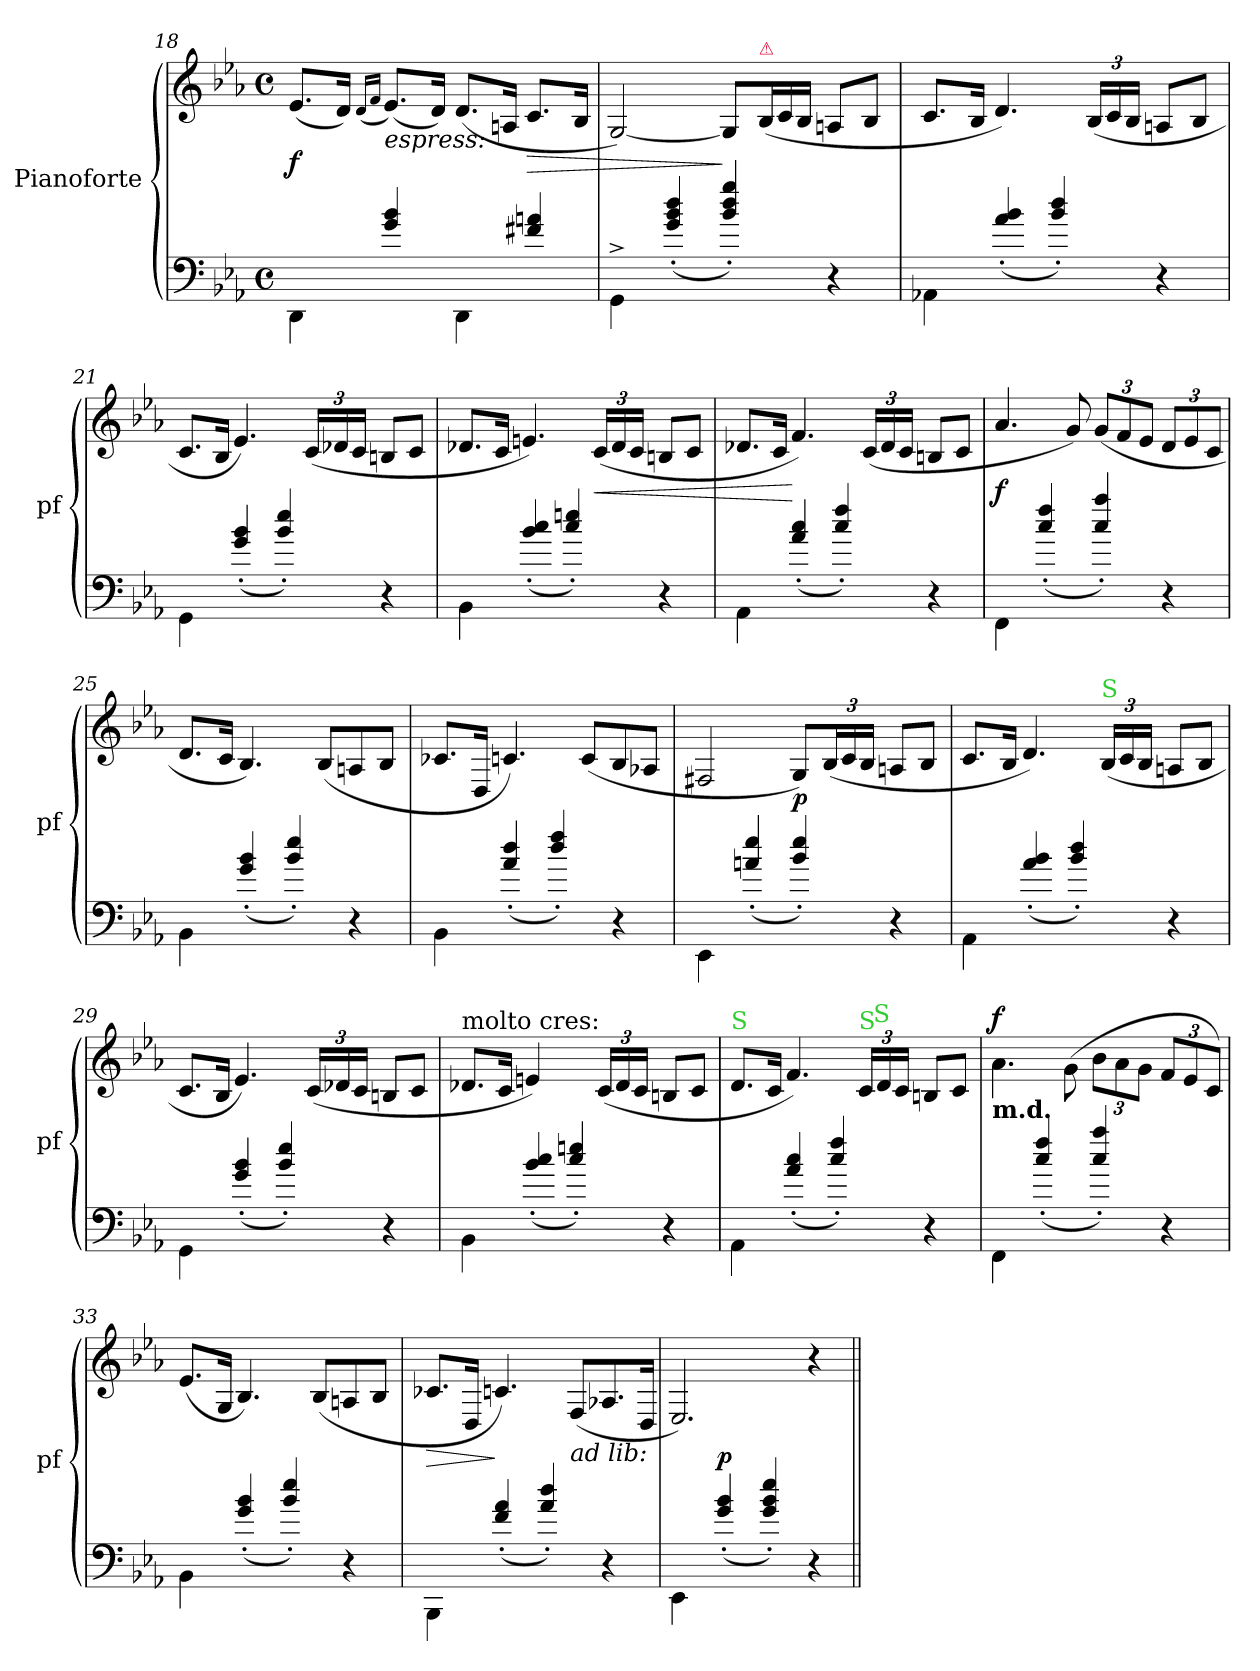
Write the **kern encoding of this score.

**kern	**kern	**dynam
*part2	*part1	*part1
*staff2	*staff1	*staff1
*I"Pianoforte	*I"Pianoforte	*
*I'pf	*I'pf	*
*clefF4	*clefG2	*
*k[b-e-a-]	*k[b-e-a-]	*
*E-:	*E-:	*
*M4/4	*M4/4	*
*met(c)	*met(c)	*
=18	=18	=18
4DD\	(8.e-/L	f
.	16d/Jk)	.
.	(<16qqd/LL	.
.	16qqf/JJ	.
!	!LO:TX:b:i:t=espress&colon;	!
4g/ 4b-/	(>8.e-/L)	.
.	16d/Jk)	.
4DD\	(8.d/L	.
.	16An/Jk	.
!	!	!LO:HP:b
4f#X/ 4an/	8.c/L	>
.	16B-/Jk	.
=19	=19	=19
4GG^\	[2G/)	.
(>4g'>/ 4b-'>/ 4dd'>/	.	.
4b-'>/ 4dd'>/ 4gg'>/)	8G/L]	]
*	*Xtuplet	*
!	!LO:TX:a:color=crimson:t=⚠	!
.	(>24B-/L	.
.	24c/	.
.	24B-/JJ	.
4r	8An/L	.
.	8B-/J	.
=20	=20	=20
4AA-X\	8.c/L	.
.	16B-/Jk	.
(>4a-'>/ 4b-'>/	4.d/)	.
4b-'>/ 4dd'>/)	.	.
*	*tuplet	*
.	(>24B-/LL	.
.	24c/	.
.	24B-/JJ	.
4r	8An/L	.
.	8B-/J	.
=21	=21	=21
4GG\	8.c/L	.
.	16B-/Jk	.
(>4g'>/ 4b-'>/	4.e-/)	.
4b-'>/ 4ee-'>/)	.	.
.	(>24c/LL	.
.	24d-X/	.
.	24c/JJ	.
4r	8Bn/L	.
.	8c/J	.
=22	=22	=22
4BB-\	8.d-X/L	.
.	16c/Jk	.
(>4b-'>/ 4cc'>/	4.en/)	.
4cc'>/ 4een'>/)	.	.
!	!	!LO:HP:b
.	(>24c/LL	<
.	24d-/	.
.	24c/JJ	.
4r	8Bn/L	.
.	8c/J	.
=23	=23	=23
4AA-\	8.d-X/L	.
.	16c/Jk	.
(>4a-'>/ 4cc'>/	4.f/)	[
4cc'>/ 4ff'>/)	.	.
.	(>24c/LL	.
.	24d-/	.
.	24c/JJ	.
4r	8Bn/L	.
.	8c/J	.
=24	=24	=24
4FF\	4.a-/	f
(>4cc'>/ 4ff'>/	.	.
.	8g/)	.
4cc'>/ 4aa-'>/)	(>12g/L	.
.	12f/	.
.	12e-/J	.
4r	12d/L	.
.	12e-/	.
.	12c/J	.
=25	=25	=25
4BB-\	8.d/L	.
.	16c/Jk	.
(>4g'>/ 4b-'>/	4.B-/)	.
4b-'>/ 4ee-'>/)	.	.
.	(>8B-/L	.
4r	8An/	.
.	8B-/J	.
=26	=26	=26
4BB-\	8.c-X/L	.
.	16D/Jk	.
(>4a-'>/ 4dd'>/	4.cn/)	.
4dd'>/ 4ff'>/)	.	.
.	(>8c/L	.
4r	8B-/	.
.	8A-X/J	.
=27	=27	=27
4EE-\	2F#X/	.
(>4an'>/ 4ee-'>/	.	.
4b-'>/ 4ee-'>/)	8G/L)	p
.	(>24B-/L	.
.	24c/	.
.	24B-/JJ	.
4r	8An/L	.
.	8B-/J	.
=28	=28	=28
4AA-\	8.c/L	.
.	16B-/Jk	.
(>4a-'>/ 4b-'>/	4.d/)	.
4b-'>/ 4dd'>/)	.	.
!	!LO:TX:a:color=limegreen:t=S	!
.	(>24B-/LL	.
.	24c/	.
.	24B-/JJ	.
4r	8An/L	.
.	8B-/J	.
=29	=29	=29
4GG\	8.c/L	.
.	16B-/Jk	.
(>4g'>/ 4b-'>/	4.e-/)	.
4b-'>/ 4ee-'>/)	.	.
.	(>24c/LL	.
.	24d-X/	.
.	24c/JJ	.
4r	8Bn/L	.
.	8c/J	.
=30	=30	=30
!	!LO:TX:t=molto cres&colon;	!
4BB-\	8.d-X/L	.
.	16c/Jk	.
!	!LO:N:vis=4	!
(>4b-'>/ 4cc'>/	4.en/)	.
4cc'>/ 4een'>/)	.	.
.	(>24c/LL	.
.	24d-/	.
.	24c/JJ	.
4r	8Bn/L	.
.	8c/J	.
=31	=31	=31
!	!LO:TX:a:color=limegreen:t=S	!
4AA-\	8.d/L	.
.	16c/Jk	.
(>4a-'>/ 4cc'>/	4.f/)	.
4cc'>/ 4ff'>/)	.	.
!	!LO:TX:a:color=limegreen:t=S	!
.	24c/LL	.
!	!LO:TX:a:color=limegreen:t=S	!
.	24d/	.
.	24c/JJ	.
4r	8Bn/L	.
.	8c/J	.
=32	=32	=32
!	!LO:TX:b:B:t=m.d.	!
!	!	!LO:DY:a
4FF\	4.a-\	f
(>4cc'>/ 4ff'>/	.	.
.	(<8g\	.
4cc'>/ 4aa-'>/)	12b-\L	.
.	12a-\	.
.	12g\J	.
4r	12f/L	.
.	12e-/	.
.	12c/J)	.
=33	=33	=33
4BB-\	(8.e-/L	.
.	16G/Jk	.
(>4g'>/ 4b-'>/	4.B-/)	.
4b-'>/ 4ee-'>/)	.	.
.	(>8B-/L	.
4r	8An/	.
.	8B-/J	.
=34	=34	=34
!	!	!LO:HP:b
4BBB-\	8.c-X/L	>
.	16D/Jk	.
(>4f'>/ 4a-'>/	4.cn/)	]
4a-'>/ 4dd'>/)	.	.
!	!LO:TX:b:i:t=ad lib&colon;	!
.	(>8F/L	.
4r	8.A-X/	.
.	16D/Jk	.
=35	=35	=35
*	*^	*
4EE-\	2.E-/)	4ryy	.
(>4g'>/ 4b-'>/	.	2.ryy	p
4g'>/ 4b-'>/ 4ee-'>/)	.	.	.
4r	4r	.	.
*	*v	*v	*
=||	=||	=||
*-	*-	*-
